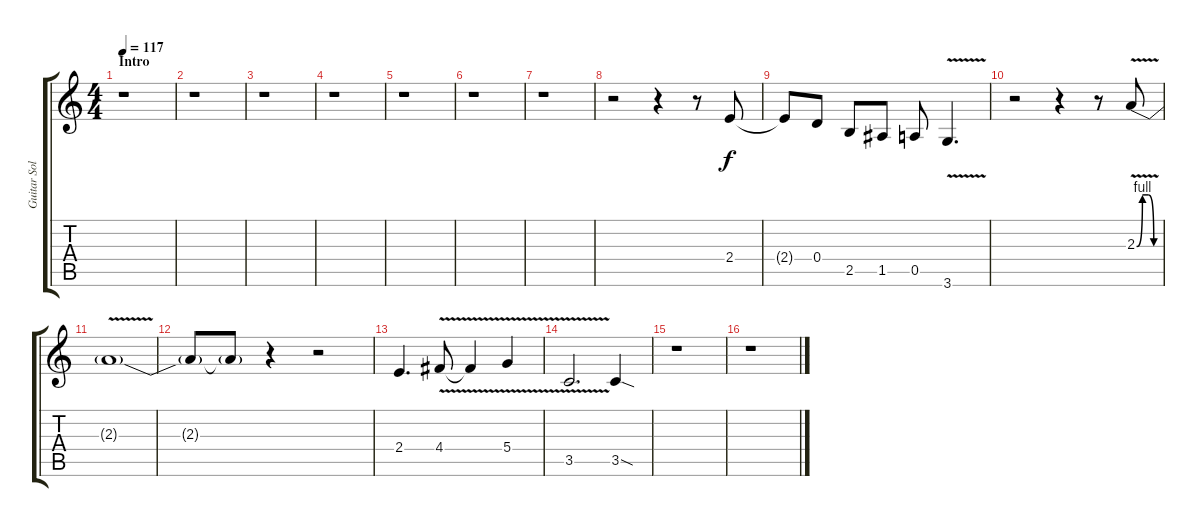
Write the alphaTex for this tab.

\track ("Guitar Solo" "Guitar Sol") {instrument electricguitarclean}
\staff {score tabs}
\tuning (E4 B3 G3 D3 A2 E2) {hide}
\ts (4 4)
\section ("" "Intro")
\tempo 117
\clef g2
\ks c
r.1{dy f instrument electricguitarclean} |
r.1 |
r.1 |
r.1 |
r.1 |
r.1 |
r.1 |
r.2 r.4 r.8 2.4.8 |
2.4{t}.8 0.4.8 2.5.8 1.5.8 0.5.8 3.6{v}.4{d} |
r.2 r.4 r.8 2.3{be (custom 0 0 15 4 30 4 45 0 60 0) v}.8 |
2.3{t}.1 |
2.3{t}.8 2.3{t}.8 r.4 r.2 |
2.4.4{d} 4.4{v}.8 4.4{t}.4 5.4{v}.4 |
3.5{v}.2{d} 3.5{sod}.4 |
r.1 |
r.1
